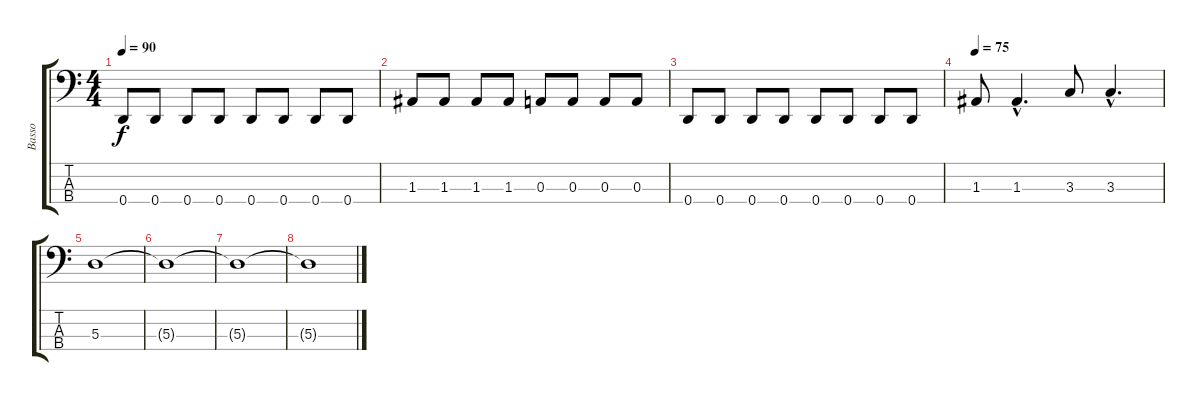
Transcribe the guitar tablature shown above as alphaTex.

\track ("Basso" "Basso") {instrument electricbassfinger}
\staff {score tabs}
\tuning (G2 D2 A1 D1) {hide}
\ts (4 4)
\tempo 90
\clef f4
\ks c
0.4.8{dy f} 0.4.8 0.4.8 0.4.8 0.4.8 0.4.8 0.4.8 0.4.8 |
1.3.8 1.3.8 1.3.8 1.3.8 0.3.8 0.3.8 0.3.8 0.3.8 |
0.4.8 0.4.8 0.4.8 0.4.8 0.4.8 0.4.8 0.4.8 0.4.8 |
\tempo 75
1.3.8 1.3{hac}.4{d} 3.3.8 3.3{hac}.4{d} |
5.3.1 |
5.3{t}.1 |
5.3{t}.1 |
5.3{t}.1{volume 0}
